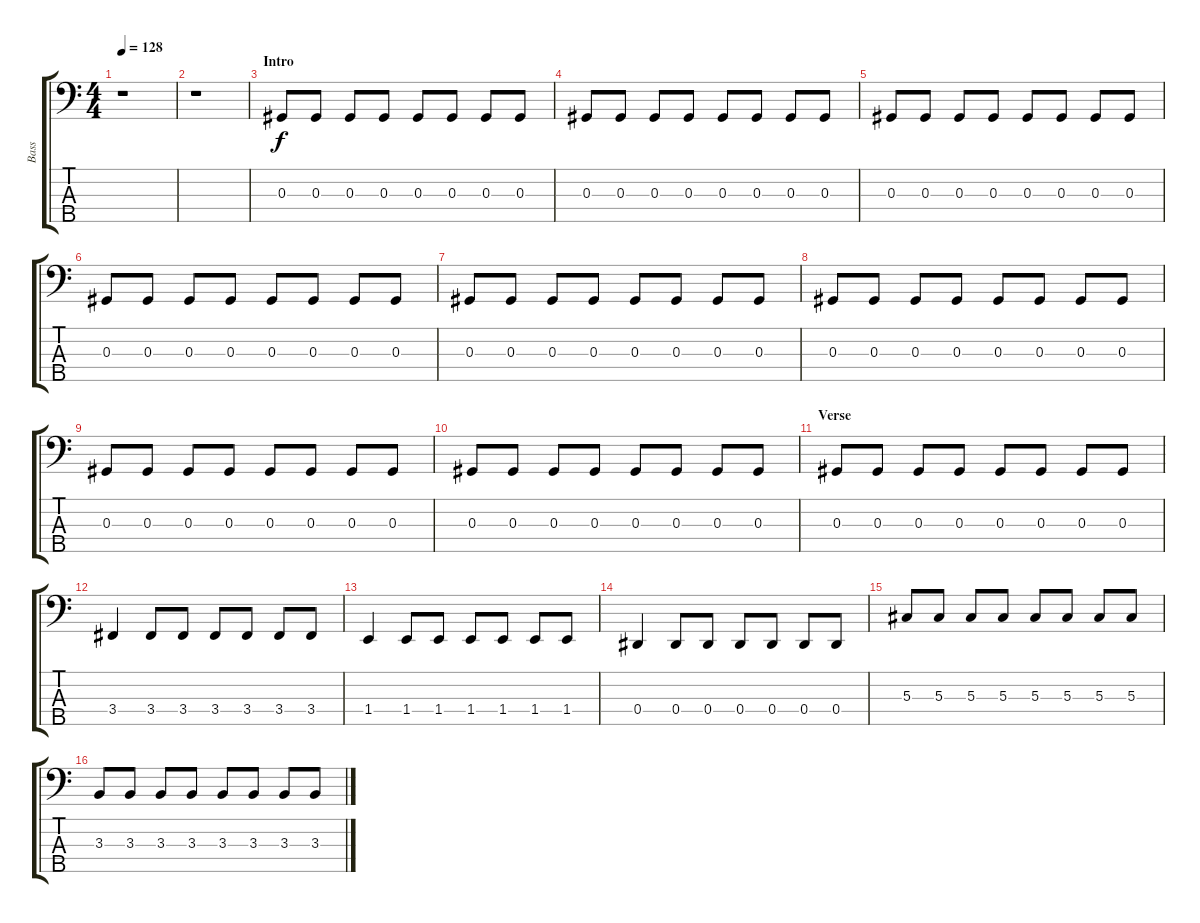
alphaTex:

\track ("Bass" "Bass") {instrument electricbasspick}
\staff {score tabs}
\tuning (Gb2 Db2 Ab1 Eb1 Bb0) {hide}
\ts (4 4)
\tempo 128
\clef f4
\ks c
r.1{dy f instrument electricbasspick} |
r.1 |
\section ("" "Intro")
0.3.8 0.3.8 0.3.8 0.3.8 0.3.8 0.3.8 0.3.8 0.3.8 |
0.3.8 0.3.8 0.3.8 0.3.8 0.3.8 0.3.8 0.3.8 0.3.8 |
0.3.8 0.3.8 0.3.8 0.3.8 0.3.8 0.3.8 0.3.8 0.3.8 |
0.3.8 0.3.8 0.3.8 0.3.8 0.3.8 0.3.8 0.3.8 0.3.8 |
0.3.8 0.3.8 0.3.8 0.3.8 0.3.8 0.3.8 0.3.8 0.3.8 |
0.3.8 0.3.8 0.3.8 0.3.8 0.3.8 0.3.8 0.3.8 0.3.8 |
0.3.8 0.3.8 0.3.8 0.3.8 0.3.8 0.3.8 0.3.8 0.3.8 |
0.3.8 0.3.8 0.3.8 0.3.8 0.3.8 0.3.8 0.3.8 0.3.8 |
\section ("" "Verse")
0.3.8 0.3.8 0.3.8 0.3.8 0.3.8 0.3.8 0.3.8 0.3.8 |
3.4.4 3.4.8 3.4.8 3.4.8 3.4.8 3.4.8 3.4.8 |
1.4.4 1.4.8 1.4.8 1.4.8 1.4.8 1.4.8 1.4.8 |
0.4.4 0.4.8 0.4.8 0.4.8 0.4.8 0.4.8 0.4.8 |
5.3.8 5.3.8 5.3.8 5.3.8 5.3.8 5.3.8 5.3.8 5.3.8 |
3.3.8 3.3.8 3.3.8 3.3.8 3.3.8 3.3.8 3.3.8 3.3.8
